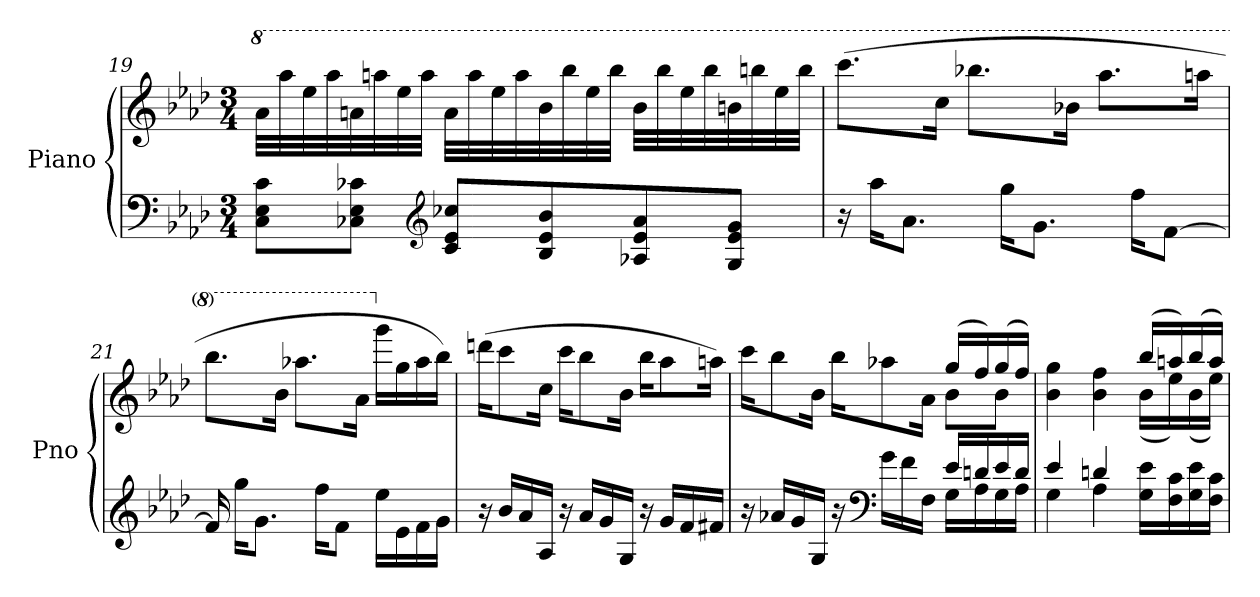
**kern	**kern	**dynam
*part1	*part1	*part1
*staff2	*staff1	*staff1/2
*I"Piano	*	*
*I'Pno	*	*
!!LO:LB:g=z
*clefF4	*clefG2	*
*k[b-e-a-d-]	*k[b-e-a-d-]	*
*M3/4	*M3/4	*
*	*8va	*
=19	=19	=19
8C\ 8E-\ 8c\L	32aa-\LLL	.
.	32aaa-\	.
.	32eee-\	.
.	32aaa-\	.
8C-X\ 8E-\ 8c-X\J	32aan\	.
.	32aaan\	.
.	32eee-\	.
.	32aaa\JJJ	.
*clefG2	*	*
8c-/ 8e-/ 8cc-X/L	32aa\LLL	.
.	32aaa\	.
.	32eee-\	.
.	32aaa\	.
8B-/ 8e-/ 8b-/	32bb-\	.
.	32bbb-\	.
.	32eee-\	.
.	32bbb-\JJJ	.
8A-X/ 8e-/ 8a-/	32bb-\LLL	.
.	32bbb-\	.
.	32eee-\	.
.	32bbb-\	.
8G/ 8e-/ 8g/J	32bbn\	.
.	32bbbn\	.
.	32eee-\	.
.	32bbb\JJJ	.
!!LO:PB:g=z
=20	=20	=20
!	!	!LO:DY:b
16r	(>8.cccc\L	other-dynamics
16aa-\KL	.	.
8.a-\J	.	.
.	16ccc\Jk	.
.	8.bbb-X\L	.
16gg\KL	.	.
8.g\J	.	.
.	16bb-X\Jk	.
.	8.aaa-\L	.
16ff\KL	.	.
[8f\J	.	.
.	16aaan\Jk	.
=21	=21	=21
16f/]	8.bbb-\L	.
16gg\KL	.	.
8.g\J	.	.
.	16bb-\Jk	.
.	8.aaa-X\L	.
16ff\KL	.	.
8f\J	.	.
.	16aa-\Jk	.
*	*X8va	*
16ee-\LL	16ggg\LL	.
16e-\	16gg\	.
16f\	16aa-\	.
16g\JJ	16bb-\JJ)	.
=22	=22	=22
16r	(>16dddn\KL	.
16b-/LL	8ccc\	.
16a-/	.	.
16A-/JJ	16cc\Jk	.
16r	16ccc\KL	.
16a-/LL	8bb-\	.
16g/	.	.
16G/JJ	16b-\Jk	.
16r	16bb-\KL	.
16g/LL	8aa-\	.
16f/	.	.
16f#X/JJ	16aan\Jk)	.
!!LO:PB:g=z
=23	=23	=23
*^	*^	*
16r	2ryy	16ccc\KL	2ryy	.
16a-X/LL	.	8bb-\	.	.
16g/	.	.	.	.
16G/JJ	.	16b-\Jk	.	.
16r	.	16bb-\KL	.	.
*clefF4	*	*	*	*
16g\LL	.	8aa-X\	.	.
16f\	.	.	.	.
16F\JJ	.	16a-\Jk	.	.
!	!	!	!	!LO:DY:b
16e-/LL	16G\LL	(>16gg/LL	8b-\L	other-dynamics
16dn/	16A-\	16ff/)	.	.
16e-/	16G\	(>16gg/	8b-\J	.
16d/JJ	16A-\JJ	16ff/JJ)	.	.
!!LO:LB:g=z	!!
=24	=24	=24	=24	=24
4e-/	4G\	4b-\ 4gg\	2ryy	.
4dn/	4A-\	4b-\ 4ff\	.	.
16G\ 16e-\LL	4ryy	(>16bb-/LL	(<16b-\LL	.
16F\ 16c\	.	16aan/)	16ee-\)	.
16G\ 16e-\	.	(>16bb-/	(<16b-\	.
16F\ 16c\JJ	.	16aa/JJ)	16ee-\JJ)	.
*v	*v	*	*	*
*	*v	*v	*
=	=	=
*-	*-	*-
